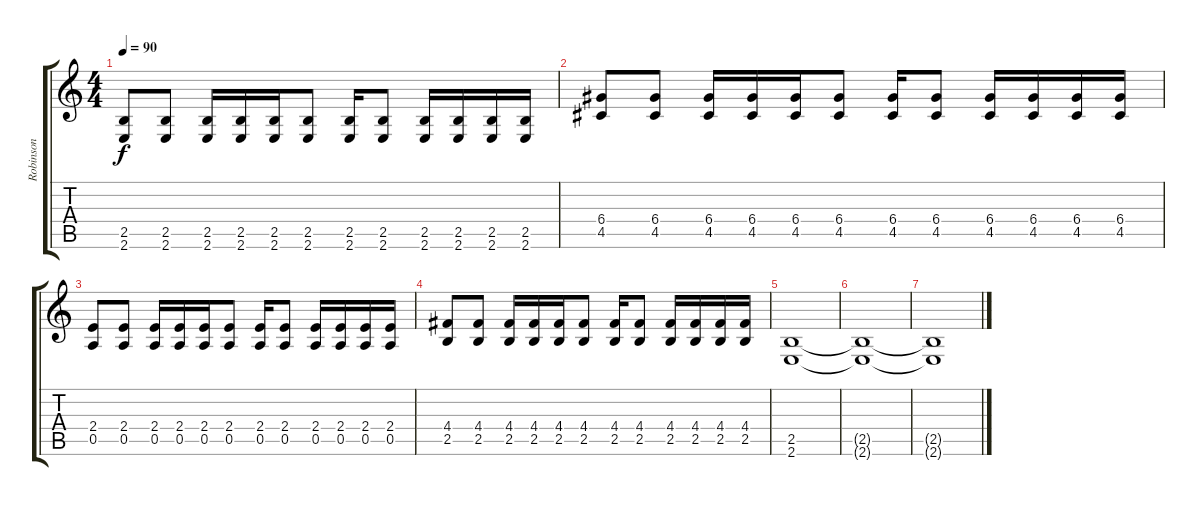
\track ("Robinson " "Robinson ") {solo instrument distortionguitar}
\staff {score tabs}
\tuning (E4 B3 G3 D3 A2 D2) {hide}
\ts (4 4)
\tempo 90
\clef g2
\ks c
(2.5 2.6).8{dy f} (2.5 2.6).8 (2.5 2.6).16 (2.5 2.6).16 (2.5 2.6).16 (2.5 2.6).8 (2.5 2.6).16 (2.5 2.6).8 (2.5 2.6).16 (2.5 2.6).16 (2.5 2.6).16 (2.5 2.6).16 |
(6.4 4.5).8 (6.4 4.5).8 (6.4 4.5).16 (6.4 4.5).16 (6.4 4.5).16 (6.4 4.5).8 (6.4 4.5).16 (6.4 4.5).8 (6.4 4.5).16 (6.4 4.5).16 (6.4 4.5).16 (6.4 4.5).16 |
(2.4 0.5).8 (2.4 0.5).8 (2.4 0.5).16 (2.4 0.5).16 (2.4 0.5).16 (2.4 0.5).8 (2.4 0.5).16 (2.4 0.5).8 (2.4 0.5).16 (2.4 0.5).16 (2.4 0.5).16 (2.4 0.5).16 |
(4.4 2.5).8 (4.4 2.5).8 (4.4 2.5).16 (4.4 2.5).16 (4.4 2.5).16 (4.4 2.5).8 (4.4 2.5).16 (4.4 2.5).8 (4.4 2.5).16 (4.4 2.5).16 (4.4 2.5).16 (4.4 2.5).16 |
(2.5 2.6).1{volume 13} |
(2.5{t} 2.6{t}).1 |
(2.5{t} 2.6{t}).1
